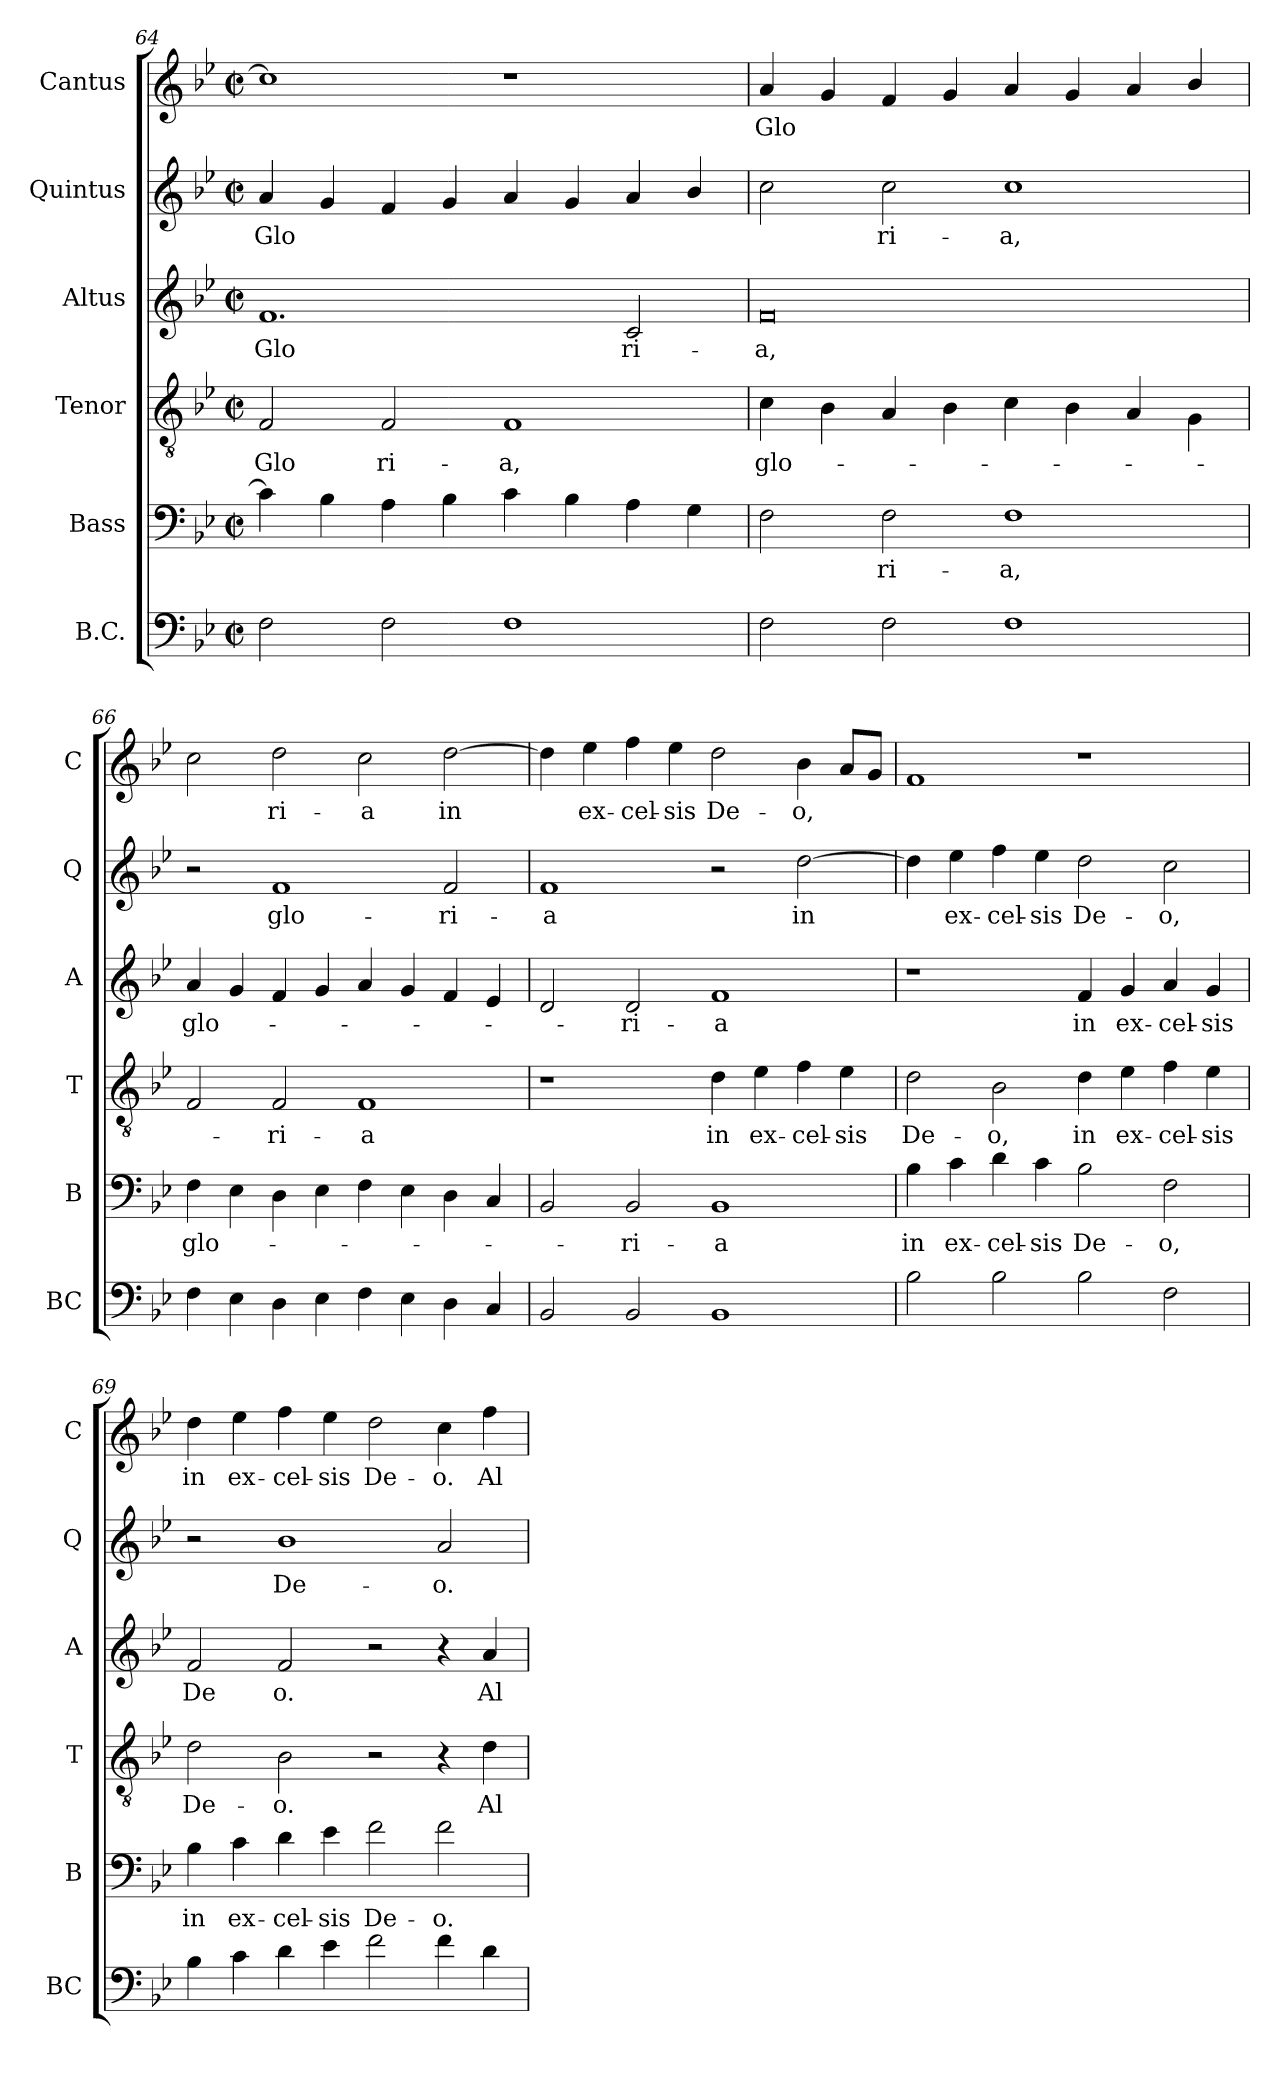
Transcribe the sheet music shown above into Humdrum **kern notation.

**kern	**kern	**text	**kern	**text	**kern	**text	**kern	**text	**kern	**text
*part6	*part5	*part5	*part4	*part4	*part3	*part3	*part2	*part2	*part1	*part1
*staff6	*staff5	*staff5	*staff4	*staff4	*staff3	*staff3	*staff2	*staff2	*staff1	*staff1
*I"B.C.	*I"Bass	*	*I"Tenor	*	*I"Altus	*	*I"Quintus	*	*I"Cantus	*
*I'BC	*I'B	*	*I'T	*	*I'A	*	*I'Q	*	*I'C	*
!!LO:PB:g=z
*clefF4	*clefF4	*	*clefGv2	*	*clefG2	*	*clefG2	*	*clefG2	*
*k[b-e-]	*k[b-e-]	*	*k[b-e-]	*	*k[b-e-]	*	*k[b-e-]	*	*k[b-e-]	*
*B-:	*B-:	*	*B-:	*	*B-:	*	*B-:	*	*B-:	*
*M2/2	*M2/2	*	*M2/2	*	*M2/2	*	*M2/2	*	*M2/2	*
*met(c|)	*met(c|)	*	*met(c|)	*	*met(c|)	*	*met(c|)	*	*met(c|)	*
=64	=64	=64	=64	=64	=64	=64	=64	=64	=64	=64
!	!	!	!	!LO:LY:b	!	!LO:LY:b	!	!LO:LY:b	!	!
2F\	4c\]	.	2F/	Glo	1.f	Glo	4a/	Glo	1cc]	.
.	4B-\	.	.	.	.	.	4g/	.	.	.
!	!	!	!	!LO:LY:b	!	!	!	!	!	!
2F\	4A\	.	2F/	ri-	.	.	4f/	.	.	.
.	4B-\	.	.	.	.	.	4g/	.	.	.
!	!	!	!	!LO:LY:b	!	!	!	!	!	!
1F	4c\	.	1F	-a,	.	.	4a/	.	1r	.
.	4B-\	.	.	.	.	.	4g/	.	.	.
!	!	!	!	!	!	!LO:LY:b	!	!	!	!
.	4A\	.	.	.	2c/	ri-	4a/	.	.	.
.	4G\	.	.	.	.	.	4b-/	.	.	.
=65	=65	=65	=65	=65	=65	=65	=65	=65	=65	=65
!	!	!	!	!LO:LY:b	!	!LO:LY:b	!	!	!	!LO:LY:b
2F\	2F\	.	4c\	glo-	0f	-a,	2cc\	.	4a/	Glo
.	.	.	4B-\	.	.	.	.	.	4g/	.
!	!	!LO:LY:b	!	!	!	!	!	!LO:LY:b	!	!
2F\	2F\	ri-	4A/	.	.	.	2cc\	ri-	4f/	.
.	.	.	4B-\	.	.	.	.	.	4g/	.
!	!	!LO:LY:b	!	!	!	!	!	!LO:LY:b	!	!
1F	1F	-a,	4c\	.	.	.	1cc	-a,	4a/	.
.	.	.	4B-\	.	.	.	.	.	4g/	.
.	.	.	4A/	.	.	.	.	.	4a/	.
.	.	.	4G\	.	.	.	.	.	4b-/	.
=66	=66	=66	=66	=66	=66	=66	=66	=66	=66	=66
!	!	!LO:LY:b	!	!	!	!LO:LY:b	!	!	!	!
4F\	4F\	glo-	2F/	.	4a/	glo-	2r	.	2cc\	.
4E-\	4E-\	.	.	.	4g/	.	.	.	.	.
!	!	!	!	!LO:LY:b	!	!	!	!LO:LY:b	!	!LO:LY:b
4D\	4D\	.	2F/	-ri-	4f/	.	1f	glo-	2dd\	ri-
4E-\	4E-\	.	.	.	4g/	.	.	.	.	.
!	!	!	!	!LO:LY:b	!	!	!	!	!	!LO:LY:b
4F\	4F\	.	1F	-a	4a/	.	.	.	2cc\	-a
4E-\	4E-\	.	.	.	4g/	.	.	.	.	.
!	!	!	!	!	!	!	!	!LO:LY:b	!	!LO:LY:b
4D\	4D\	.	.	.	4f/	.	2f/	-ri-	[>2dd\	in
4C/	4C/	.	.	.	4e-/	.	.	.	.	.
=67	=67	=67	=67	=67	=67	=67	=67	=67	=67	=67
!	!	!	!	!	!	!	!	!LO:LY:b	!	!
2BB-/	2BB-/	.	1r	.	2d/	.	1f	-a	4dd\]	.
!	!	!	!	!	!	!	!	!	!	!LO:LY:b
.	.	.	.	.	.	.	.	.	4ee-\	ex-
!	!	!LO:LY:b	!	!	!	!LO:LY:b	!	!	!	!LO:LY:b
2BB-/	2BB-/	-ri-	.	.	2d/	-ri-	.	.	4ff\	-cel-
!	!	!	!	!	!	!	!	!	!	!LO:LY:b
.	.	.	.	.	.	.	.	.	4ee-\	-sis
!	!	!LO:LY:b	!	!LO:LY:b	!	!LO:LY:b	!	!	!	!LO:LY:b
1BB-	1BB-	-a	4d\	in	1f	-a	2r	.	2dd\	De-
!	!	!	!	!LO:LY:b	!	!	!	!	!	!
.	.	.	4e-\	ex-	.	.	.	.	.	.
!	!	!	!	!LO:LY:b	!	!	!	!LO:LY:b	!	!LO:LY:b
.	.	.	4f\	-cel-	.	.	[>2dd\	in	4b-\	-o,
!	!	!	!	!LO:LY:b	!	!	!	!	!	!
.	.	.	4e-\	-sis	.	.	.	.	8a/L	.
.	.	.	.	.	.	.	.	.	8g/J	.
!!LO:LB:g=z
=68	=68	=68	=68	=68	=68	=68	=68	=68	=68	=68
!	!	!LO:LY:b	!	!LO:LY:b	!	!	!	!	!	!
2B-\	4B-\	in	2d\	De-	1r	.	4dd\]	.	1f	.
!	!	!LO:LY:b	!	!	!	!	!	!LO:LY:b	!	!
.	4c\	ex-	.	.	.	.	4ee-\	ex-	.	.
!	!	!LO:LY:b	!	!LO:LY:b	!	!	!	!LO:LY:b	!	!
2B-\	4d\	-cel-	2B-\	-o,	.	.	4ff\	-cel-	.	.
!	!	!LO:LY:b	!	!	!	!	!	!LO:LY:b	!	!
.	4c\	-sis	.	.	.	.	4ee-\	-sis	.	.
!	!	!LO:LY:b	!	!LO:LY:b	!	!LO:LY:b	!	!LO:LY:b	!	!
2B-\	2B-\	De-	4d\	in	4f/	in	2dd\	De-	1r	.
!	!	!	!	!LO:LY:b	!	!LO:LY:b	!	!	!	!
.	.	.	4e-\	ex-	4g/	ex-	.	.	.	.
!	!	!LO:LY:b	!	!LO:LY:b	!	!LO:LY:b	!	!LO:LY:b	!	!
2F\	2F\	-o,	4f\	-cel-	4a/	-cel-	2cc\	-o,	.	.
!	!	!	!	!LO:LY:b	!	!LO:LY:b	!	!	!	!
.	.	.	4e-\	-sis	4g/	-sis	.	.	.	.
=69	=69	=69	=69	=69	=69	=69	=69	=69	=69	=69
!	!	!LO:LY:b	!	!LO:LY:b	!	!LO:LY:b	!	!	!	!LO:LY:b
4B-\	4B-\	in	2d\	De-	2f/	De	2r	.	4dd\	in
!	!	!LO:LY:b	!	!	!	!	!	!	!	!LO:LY:b
4c\	4c\	ex-	.	.	.	.	.	.	4ee-\	ex-
!	!	!LO:LY:b	!	!LO:LY:b	!	!LO:LY:b	!	!LO:LY:b	!	!LO:LY:b
4d\	4d\	-cel-	2B-\	-o.	2f/	o.	1b-	De-	4ff\	-cel-
!	!	!LO:LY:b	!	!	!	!	!	!	!	!LO:LY:b
4e-\	4e-\	-sis	.	.	.	.	.	.	4ee-\	-sis
!	!	!LO:LY:b	!	!	!	!	!	!	!	!LO:LY:b
2f\	2f\	De-	2r	.	2r	.	.	.	2dd\	De-
!	!	!LO:LY:b	!	!	!	!	!	!LO:LY:b	!	!LO:LY:b
4f\	2f\	-o.	4r	.	4r	.	2a/	-o.	4cc\	-o.
!	!	!	!	!LO:LY:b	!	!LO:LY:b	!	!	!	!LO:LY:b
4d\	.	.	4d\	Al-	4a/	Al-	.	.	4ff\	Al-
=	=	=	=	=	=	=	=	=	=	=
*-	*-	*-	*-	*-	*-	*-	*-	*-	*-	*-
